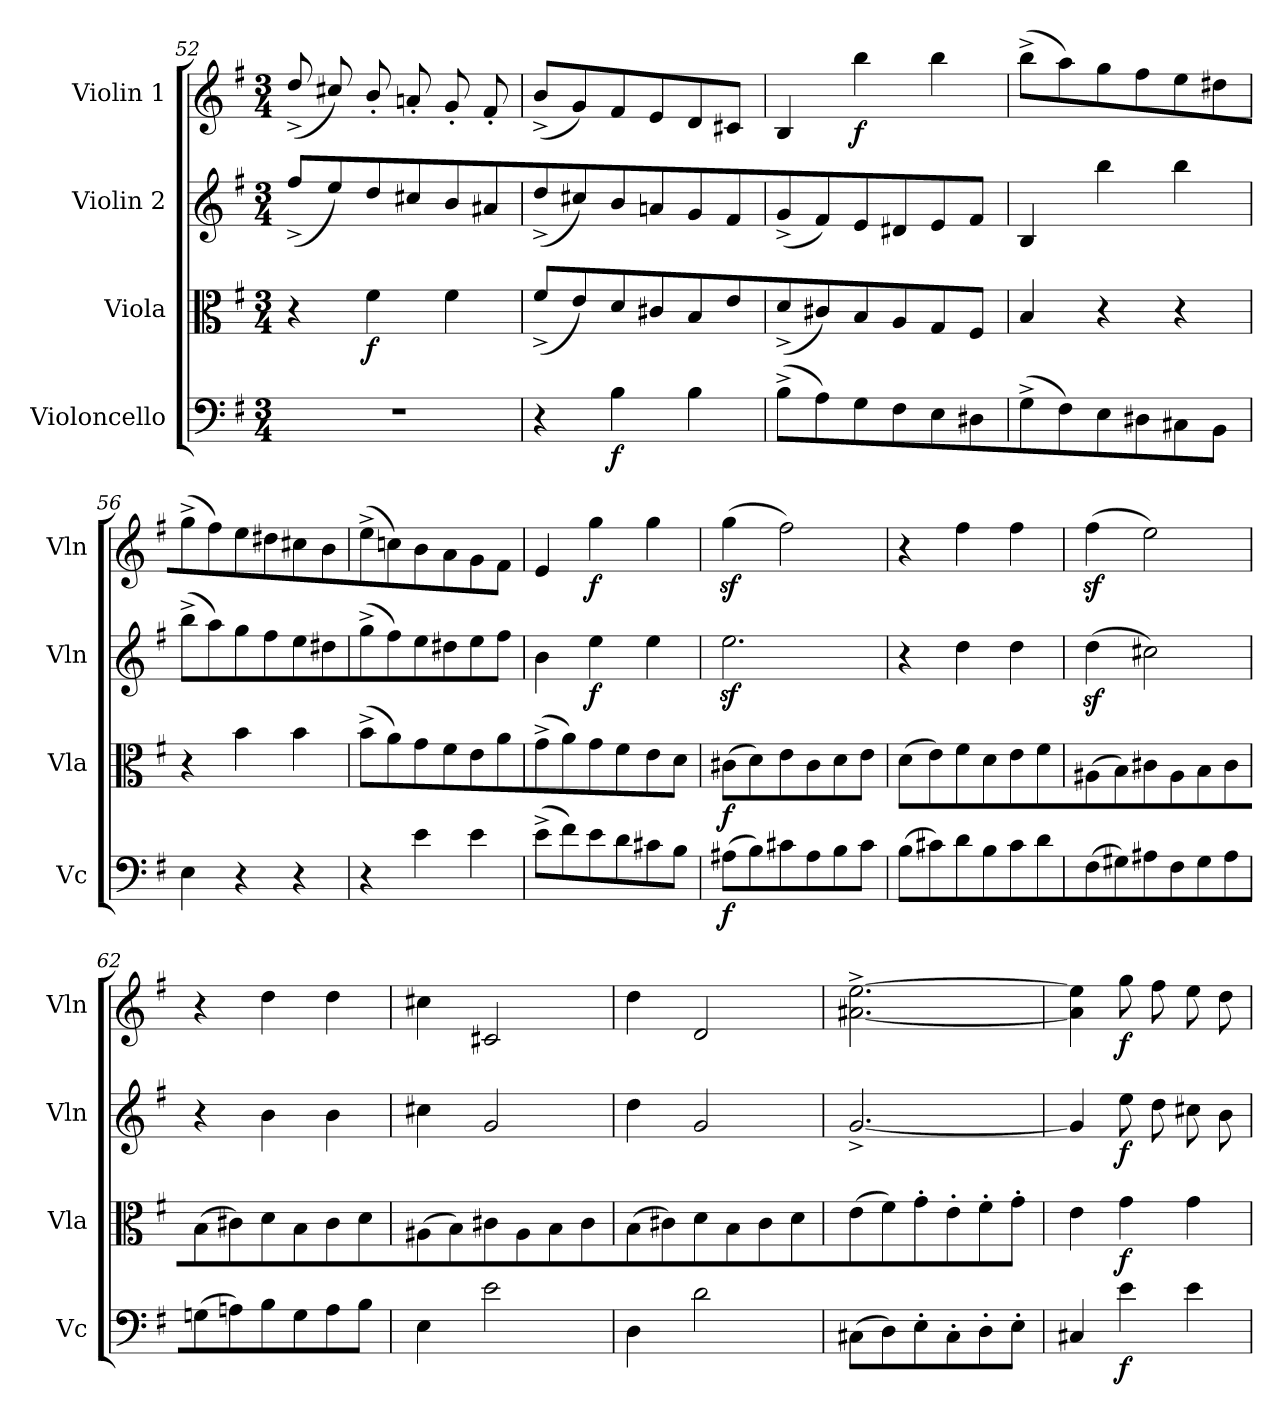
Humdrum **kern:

**kern	**dynam	**kern	**dynam	**kern	**dynam	**kern	**dynam
*part4	*part4	*part3	*part3	*part2	*part2	*part1	*part1
*staff4	*staff4	*staff3	*staff3	*staff2	*staff2	*staff1	*staff1
*I"Violoncello	*	*I"Viola	*	*I"Violin 2	*	*I"Violin 1	*
*I'Vc	*	*I'Vla	*	*I'Vln	*	*I'Vln	*
*clefF4	*	*clefC3	*	*clefG2	*	*clefG2	*
*k[f#]	*	*k[f#]	*	*k[f#]	*	*k[f#]	*
*M3/4	*	*M3/4	*	*M3/4	*	*M3/4	*
=52	=52	=52	=52	=52	=52	=52	=52
2.r	.	4r	.	(8ff#^/L	.	(8dd^/	.
.	.	.	.	8ee/)	.	8cc#X/)	.
!	!	!	!LO:DY:b	!	!	!	!
.	.	4f#\	f	8dd/	.	8b'/	.
.	.	.	.	8cc#X/	.	8an'/	.
.	.	4f#\	.	8b/	.	8g'/	.
.	.	.	.	8a#X/	.	8f#'/	.
=53	=53	=53	=53	=53	=53	=53	=53
4r	.	(8f#^/L	.	(8dd^/	.	(8b^/	.
.	.	8e/)	.	8cc#X/)	.	8g/)	.
!	!LO:DY:b	!	!	!	!	!	!
4B\	f	8d/	.	8b/	.	8f#/	.
.	.	8c#X/	.	8an/	.	8e/	.
4B\	.	8B/	.	8g/	.	8d/	.
.	.	8e/	.	8f#/	.	8c#X/J	.
=54	=54	=54	=54	=54	=54	=54	=54
(8B^\L	.	(8d^/	.	(8g^/	.	4B/	.
8A\)	.	8c#X/)	.	8f#/)	.	.	.
!	!	!	!	!	!	!	!LO:DY:b
8G\	.	8B/	.	8e/	.	4bb\	f
8F#\	.	8A/	.	8d#X/	.	.	.
8E\	.	8G/	.	8e/	.	4bb\	.
8D#X\	.	8F#/J	.	8f#/J	.	.	.
=55	=55	=55	=55	=55	=55	=55	=55
(8G^\	.	4B/	.	4B/	.	(8bb^\L	.
8F#\)	.	.	.	.	.	8aa\)	.
8E\	.	4r	.	4bb\	.	8gg\	.
8D#X\	.	.	.	.	.	8ff#\	.
8C#X\	.	4r	.	4bb\	.	8ee\	.
8BB\J	.	.	.	.	.	8dd#X\	.
=56	=56	=56	=56	=56	=56	=56	=56
4E\	.	4r	.	(8bb^\L	.	(8gg^\	.
.	.	.	.	8aa\)	.	8ff#\)	.
4r	.	4b\	.	8gg\	.	8ee\	.
.	.	.	.	8ff#\	.	8dd#X\	.
4r	.	4b\	.	8ee\	.	8cc#X\	.
.	.	.	.	8dd#X\	.	8b\	.
=57	=57	=57	=57	=57	=57	=57	=57
4r	.	(8b^\L	.	(8gg^\	.	(8ee^\	.
.	.	8a\)	.	8ff#\)	.	8ccn\)	.
4e\	.	8g\	.	8ee\	.	8b\	.
.	.	8f#\	.	8dd#X\	.	8a\	.
4e\	.	8e\	.	8ee\	.	8g\	.
.	.	8a\	.	8ff#\J	.	8f#\J	.
=58	=58	=58	=58	=58	=58	=58	=58
(8e^\L	.	(8g^\	.	4b\	.	4e/	.
8f#\)	.	8a\)	.	.	.	.	.
!	!	!	!	!	!LO:DY:b	!	!LO:DY:b
8e\	.	8g\	.	4ee\	f	4gg\	f
8d\	.	8f#\	.	.	.	.	.
8c#X\	.	8e\	.	4ee\	.	4gg\	.
8B\J	.	8d\J	.	.	.	.	.
!!LO:LB:g=z
=59	=59	=59	=59	=59	=59	=59	=59
!	!LO:DY:b	!	!LO:DY:b	!	!	!	!
(8A#X\L	f	(8c#X\L	f	2.eez<\	.	(4ggz<\	.
8B\)	.	8d\)	.	.	.	.	.
8c#X\	.	8e\	.	.	.	2ff#\)	.
8A#\	.	8c#\	.	.	.	.	.
8B\	.	8d\	.	.	.	.	.
8c#\J	.	8e\J	.	.	.	.	.
!!LO:LB:g=z
=60	=60	=60	=60	=60	=60	=60	=60
(8B\L	.	(8d\L	.	4r	.	4r	.
8c#X\)	.	8e\)	.	.	.	.	.
8d\	.	8f#\	.	4dd\	.	4ff#\	.
8B\	.	8d\	.	.	.	.	.
8c#\	.	8e\	.	4dd\	.	4ff#\	.
8d\	.	8f#\	.	.	.	.	.
=61	=61	=61	=61	=61	=61	=61	=61
(8F#\	.	(8A#X\	.	(4ddz<\	.	(4ff#z<\	.
8G#X\)	.	8B\)	.	.	.	.	.
8A#X\	.	8c#X\	.	2cc#X\)	.	2ee\)	.
8F#\	.	8A#\	.	.	.	.	.
8G#\	.	8B\	.	.	.	.	.
8A#\	.	8c#\	.	.	.	.	.
=62	=62	=62	=62	=62	=62	=62	=62
(8Gn\	.	(8B\	.	4r	.	4r	.
8An\)	.	8c#X\)	.	.	.	.	.
8B\	.	8d\	.	4b\	.	4dd\	.
8G\	.	8B\	.	.	.	.	.
8A\	.	8c#\	.	4b\	.	4dd\	.
8B\J	.	8d\	.	.	.	.	.
=63	=63	=63	=63	=63	=63	=63	=63
4E\	.	(8A#X\	.	4cc#X\	.	4cc#X\	.
.	.	8B\)	.	.	.	.	.
2e\	.	8c#X\	.	2g/	.	2c#X/	.
.	.	8A#\	.	.	.	.	.
.	.	8B\	.	.	.	.	.
.	.	8c#\	.	.	.	.	.
=64	=64	=64	=64	=64	=64	=64	=64
4D\	.	(8B\	.	4dd\	.	4dd\	.
.	.	8c#X\)	.	.	.	.	.
2d\	.	8d\	.	2g/	.	2d/	.
.	.	8B\	.	.	.	.	.
.	.	8c#\	.	.	.	.	.
.	.	8d\	.	.	.	.	.
=65	=65	=65	=65	=65	=65	=65	=65
(8C#X\L	.	(8e\	.	[2.g^/	.	[2.a#X\^ [2.ee\^	.
8D\)	.	8f#\)	.	.	.	.	.
8E'\	.	8g'\	.	.	.	.	.
8C#'\	.	8e'\	.	.	.	.	.
8D'\	.	8f#'\	.	.	.	.	.
8E'\J	.	8g'\J	.	.	.	.	.
=66	=66	=66	=66	=66	=66	=66	=66
4C#X/	.	4e\	.	4g/]	.	4a#\] 4ee\]	.
!	!LO:DY:b	!	!LO:DY:b	!	!LO:DY:b	!	!LO:DY:b
4e\	f	4g\	f	8ee\L	f	8gg\L	f
.	.	.	.	8dd\	.	8ff#\	.
4e\	.	4g\	.	8cc#X\	.	8ee\	.
.	.	.	.	8b\	.	8dd\	.
=	=	=	=	=	=	=	=
*-	*-	*-	*-	*-	*-	*-	*-
